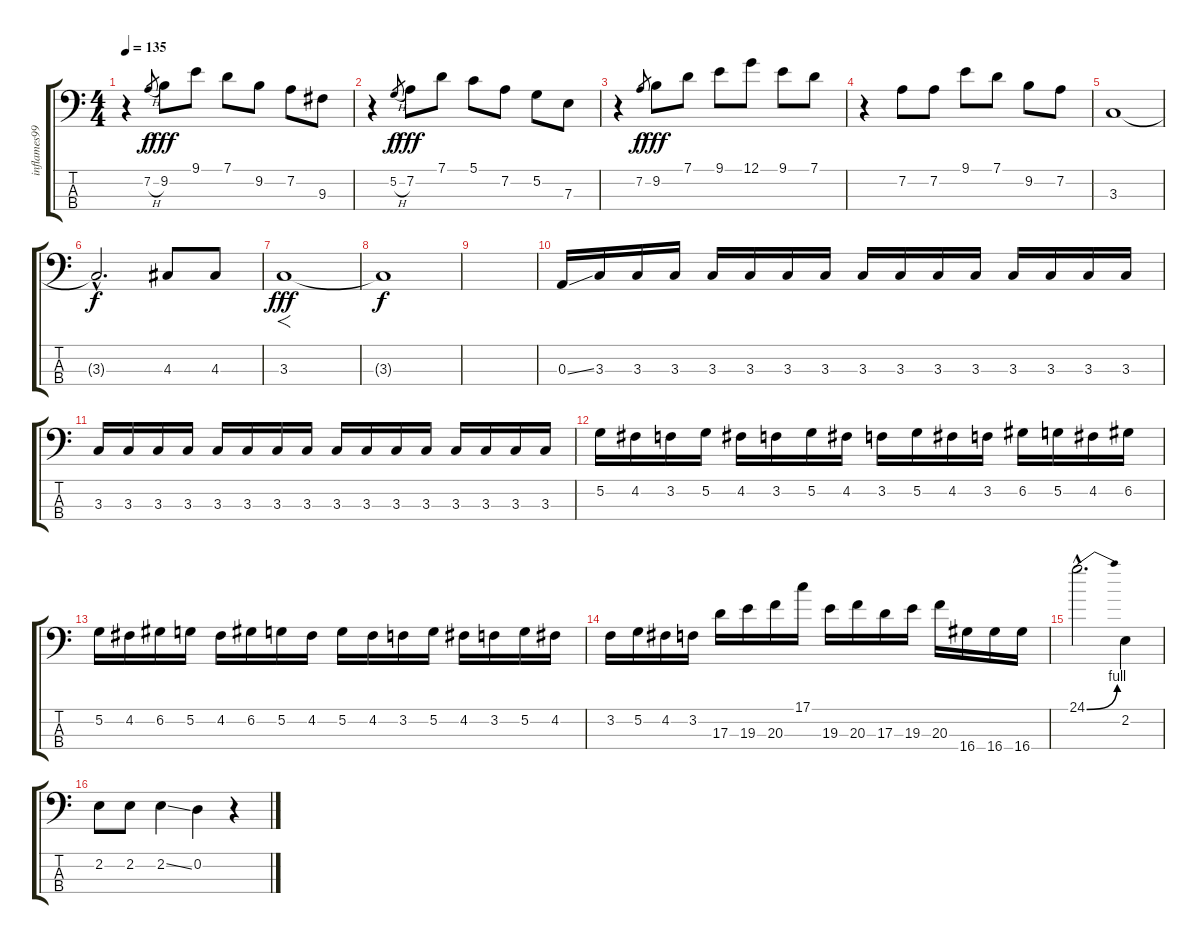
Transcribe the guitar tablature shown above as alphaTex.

\track ("inflames99" "inflames99") {instrument electricbassfinger}
\staff {score tabs}
\tuning (G2 D2 A1 E1) {hide}
\ts (4 4)
\tempo 135
\clef f4
\ks c
r.4{dy f} 7.2{h}.8{gr} 9.2.8{dy fff} 9.1.8 7.1.8 9.2.8 7.2.8 9.3.8 |
r.4 5.2{h}.8{gr dy f} 7.2.8{dy fff} 7.1.8 5.1.8 7.2.8 5.2.8 7.3.8 |
r.4 7.2.8{gr dy f} 9.2.8{dy fff} 7.1.8 9.1.8 12.1.8 9.1.8 7.1.8 |
r.4 7.2.8 7.2.8 9.1.8 7.1.8 9.2.8 7.2.8 |
3.3.1 |
3.3{hac t}.2{d dy f} 4.3.8 4.3.8 |
3.3.1{f dy fff} |
3.3{t}.1{dy f} |
|
0.3{ss}.16 3.3.16 3.3.16 3.3.16 3.3.16 3.3.16 3.3.16 3.3.16 3.3.16 3.3.16 3.3.16 3.3.16 3.3.16 3.3.16 3.3.16 3.3.16 |
3.3.16 3.3.16 3.3.16 3.3.16 3.3.16 3.3.16 3.3.16 3.3.16 3.3.16 3.3.16 3.3.16 3.3.16 3.3.16 3.3.16 3.3.16 3.3.16 |
5.2.16{volume 16} 4.2.16 3.2.16 5.2.16 4.2.16 3.2.16 5.2.16 4.2.16 3.2.16 5.2.16 4.2.16 3.2.16 6.2.16 5.2.16 4.2.16 6.2.16 |
5.2.16 4.2.16 6.2.16 5.2.16 4.2.16 6.2.16 5.2.16 4.2.16 5.2.16 4.2.16 3.2.16 5.2.16 4.2.16 3.2.16 5.2.16 4.2.16 |
3.2.16 5.2.16 4.2.16 3.2.16 17.3.16 19.3.16 20.3.16 17.1.16 19.3.16 20.3.16 17.3.16 19.3.16 20.3.16 16.4.16 16.4.16 16.4.16 |
24.1{be (bend 0 0 60 4) hac}.2{d} 2.2.4 |
2.2.8 2.2.8 2.2{ss}.4 0.2.4 r.4
